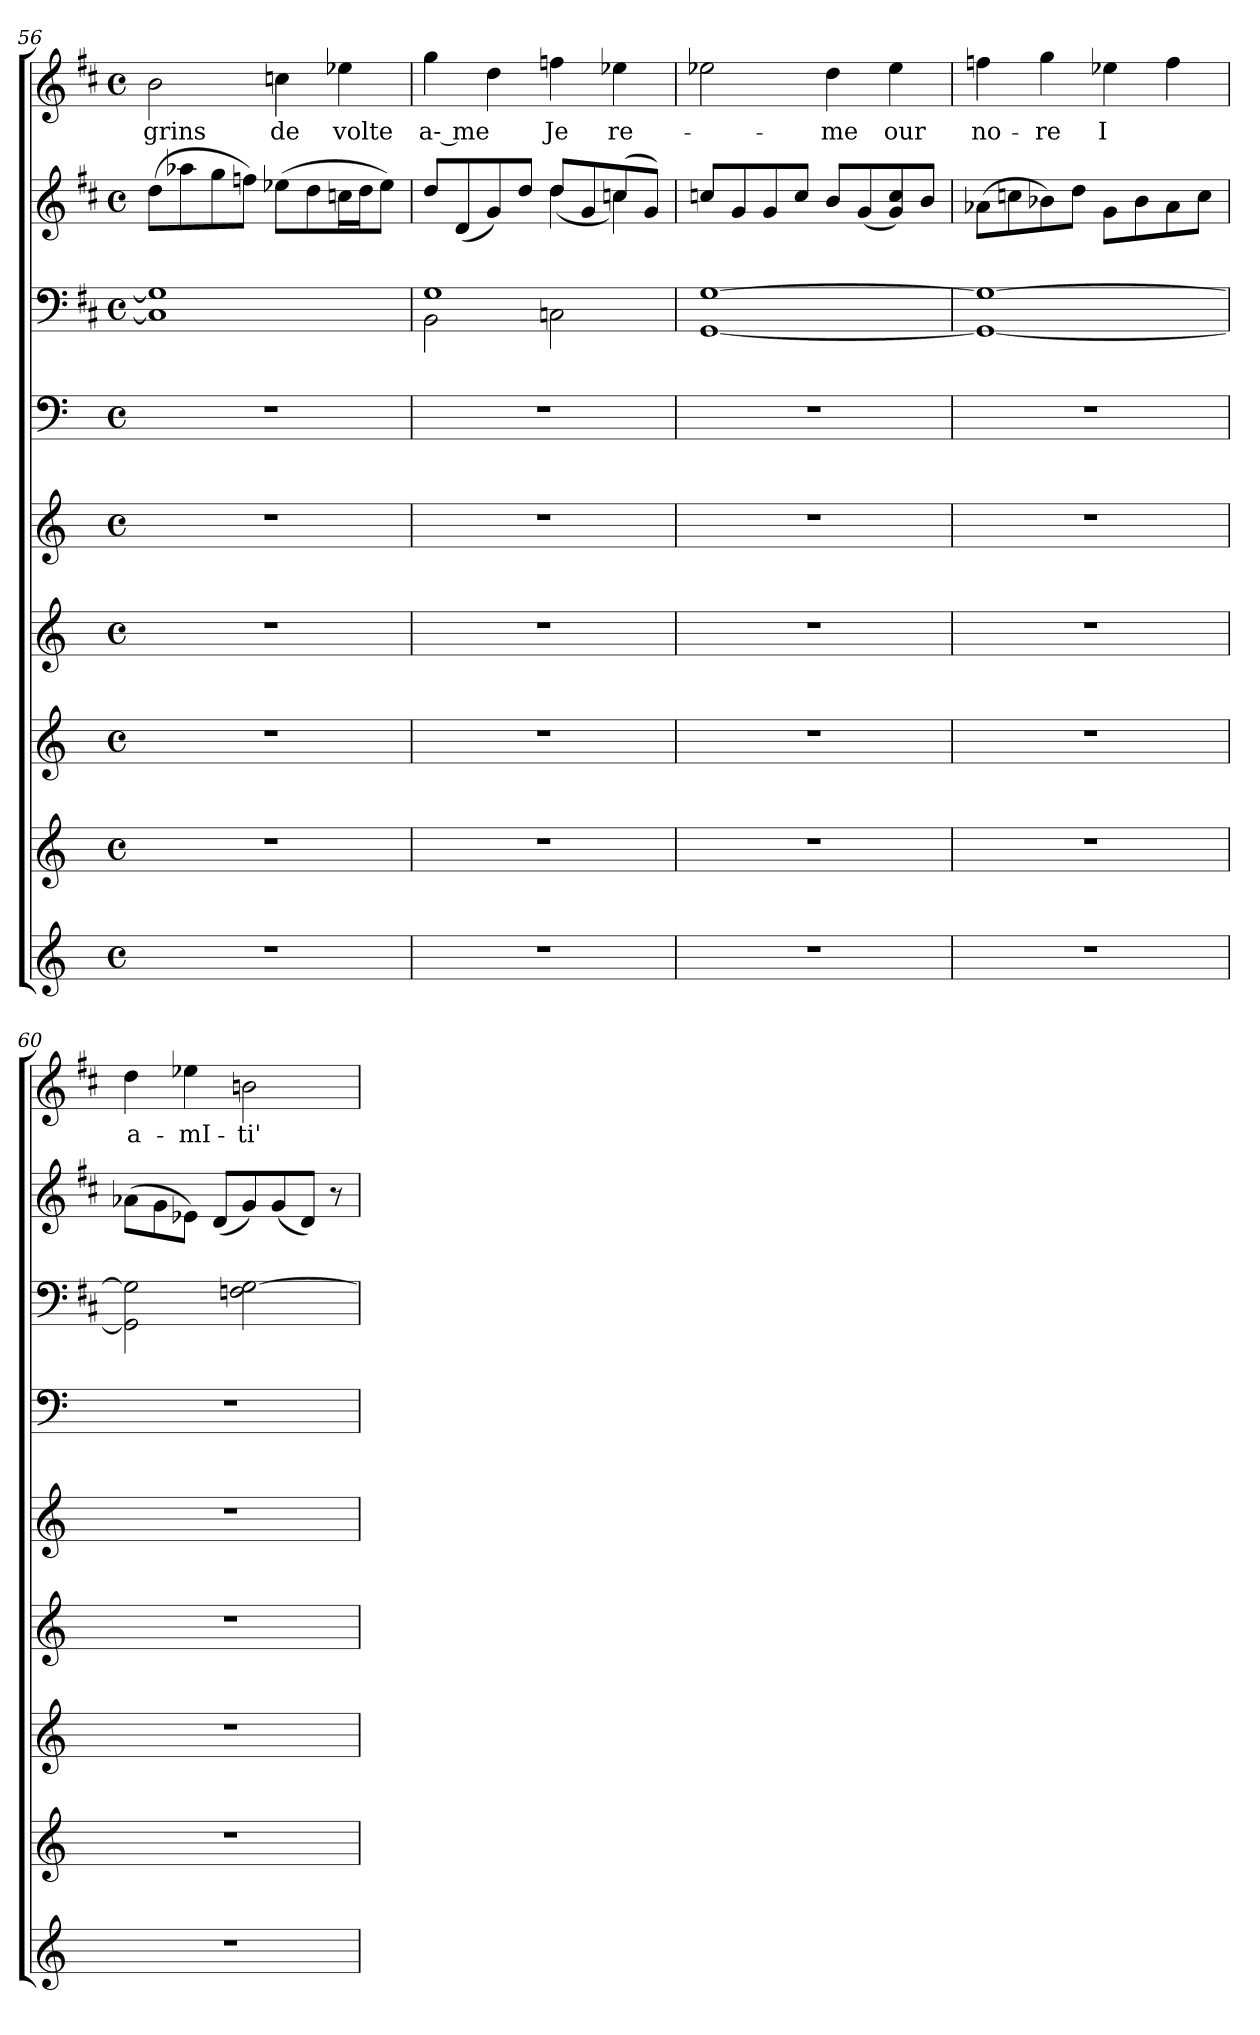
**kern	**kern	**kern	**kern	**kern	**kern	**kern	**kern	**kern	**text
*part9	*part8	*part7	*part6	*part5	*part4	*part3	*part2	*part1	*part1
*staff9	*staff8	*staff7	*staff6	*staff5	*staff4	*staff3	*staff2	*staff1	*staff1
*clefG2	*clefG2	*clefG2	*clefG2	*clefG2	*clefF4	*clefF4	*clefG2	*clefG2	*
*k[]	*k[]	*k[]	*k[]	*k[]	*k[]	*k[f#c#]	*k[f#c#]	*k[f#c#]	*
*C:	*C:	*C:	*C:	*C:	*C:	*D:	*D:	*D:	*
*M4/4	*M4/4	*M4/4	*M4/4	*M4/4	*M4/4	*M4/4	*M4/4	*M4/4	*
*met(c)	*met(c)	*met(c)	*met(c)	*met(c)	*met(c)	*met(c)	*met(c)	*met(c)	*
=56	=56	=56	=56	=56	=56	=56	=56	=56	=56
1r	1r	1r	1r	1r	1r	1C]/ 1G]/	(8dd\L	2b\	grins
.	.	.	.	.	.	.	8aa-X\	.	.
.	.	.	.	.	.	.	8gg\	.	.
.	.	.	.	.	.	.	8ffn\J)	.	.
.	.	.	.	.	.	.	(8ee-X\L	4cc\	de
.	.	.	.	.	.	.	8dd\	.	.
.	.	.	.	.	.	.	16cc\L	4ee-X\	volte
.	.	.	.	.	.	.	16dd\J	.	.
.	.	.	.	.	.	.	8ee-\J)	.	.
=57	=57	=57	=57	=57	=57	=57	=57	=57	=57
*	*	*	*	*	*	*^	*^	*	*
1r	1r	1r	1r	1r	1r	1G/	2BB\	8dd/L	2ryy	4gg\	a- me
.	.	.	.	.	.	.	.	(8d/	.	.	.
.	.	.	.	.	.	.	.	8g/)	.	4dd\	.
.	.	.	.	.	.	.	.	8dd/J	.	.	.
.	.	.	.	.	.	.	2C\	8dd/L	(4dd\	4ffn\	Je
.	.	.	.	.	.	.	.	8g/	.	.	.
.	.	.	.	.	.	.	.	(8cc/	4cc\)	4ee-X\	re-
.	.	.	.	.	.	.	.	8g/J)	.	.	.
*	*	*	*	*	*	*v	*v	*	*	*	*
*	*	*	*	*	*	*	*v	*v	*	*
=58	=58	=58	=58	=58	=58	=58	=58	=58	=58
1r	1r	1r	1r	1r	1r	[1GG/ [1G/	8cc/L	2ee-X\	.
.	.	.	.	.	.	.	8g/	.	.
.	.	.	.	.	.	.	8g/	.	.
.	.	.	.	.	.	.	8cc/J	.	.
.	.	.	.	.	.	.	8b/L	4dd\	me
.	.	.	.	.	.	.	(8g/	.	.
.	.	.	.	.	.	.	8g/ 8cc/)	4ee-\	our
.	.	.	.	.	.	.	8b/J	.	.
=59	=59	=59	=59	=59	=59	=59	=59	=59	=59
1r	1r	1r	1r	1r	1r	1GG_/ 1G_/	(8a-X\L	4ffn\	no-
.	.	.	.	.	.	.	8cc\	.	.
.	.	.	.	.	.	.	8b-X\)	4gg\	re
.	.	.	.	.	.	.	8dd\J	.	.
.	.	.	.	.	.	.	8g\L	4ee-X\	I­
.	.	.	.	.	.	.	8b-\	.	.
.	.	.	.	.	.	.	8a-\	4ff\	.
.	.	.	.	.	.	.	8cc\J	.	.
!!LO:LB:g=z
=60	=60	=60	=60	=60	=60	=60	=60	=60	=60
1r	1r	1r	1r	1r	1r	2GG]\ 2G]\	(8a-X\L	4dd\	a-
.	.	.	.	.	.	.	8g\	.	.
.	.	.	.	.	.	.	8e-X\J)	4ee-X\	mI-
.	.	.	.	.	.	.	(8d/L	.	.
.	.	.	.	.	.	2Fn\ [2G\	8g/)	2bn\	ti'
.	.	.	.	.	.	.	(8g/	.	.
.	.	.	.	.	.	.	8d/J)	.	.
.	.	.	.	.	.	.	8r	.	.
=	=	=	=	=	=	=	=	=	=
*-	*-	*-	*-	*-	*-	*-	*-	*-	*-
